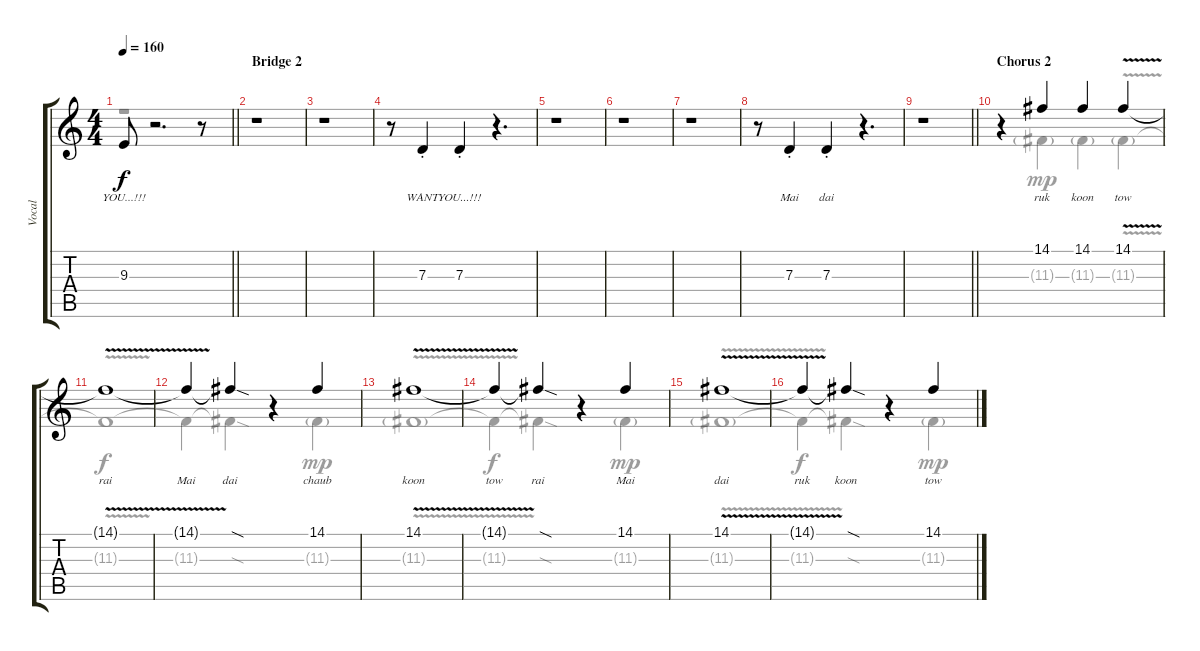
\track ("Vocal" "Vocal") {instrument oboe}
\staff {score tabs}
\tuning (E4 B3 G3 D3 A2 E2) {hide}
\voice
\ts (4 4)
\tempo 160
\clef g2
\barLineRight lightlight
\ks c
9.3{t}.8{lyrics (0 "YOU...!!!") lyrics (1 "") lyrics (2 "") lyrics (3 "") lyrics (4 "") dy f} r.2{d} r.8 |
\section ("" "Bridge 2")
r.1 |
r.1 |
r.8 7.3{st}.4{lyrics (0 "WANT") lyrics (1 "") lyrics (2 "") lyrics (3 "") lyrics (4 "")} 7.3{st}.4{lyrics (0 "YOU...!!!") lyrics (1 "") lyrics (2 "") lyrics (3 "") lyrics (4 "")} r.4{d} |
r.1 |
r.1 |
r.1 |
r.8 7.3{st}.4{lyrics (0 "Mai") lyrics (1 "") lyrics (2 "") lyrics (3 "") lyrics (4 "")} 7.3{st}.4{lyrics (0 "dai") lyrics (1 "") lyrics (2 "") lyrics (3 "") lyrics (4 "")} r.4{d} |
\barLineRight lightlight
r.1 |
\section ("" "Chorus 2")
r.4 14.1.4{lyrics (0 "ruk") lyrics (1 "") lyrics (2 "") lyrics (3 "") lyrics (4 "")} 14.1.4{lyrics (0 "koon") lyrics (1 "") lyrics (2 "") lyrics (3 "") lyrics (4 "")} 14.1{v}.4{lyrics (0 "tow") lyrics (1 "") lyrics (2 "") lyrics (3 "") lyrics (4 "")} |
14.1{v t}.1{lyrics (0 "rai") lyrics (1 "") lyrics (2 "") lyrics (3 "") lyrics (4 "")} |
14.1{t}.4{lyrics (0 "Mai") lyrics (1 "") lyrics (2 "") lyrics (3 "") lyrics (4 "")} 14.1{sod t}.4{lyrics (0 "dai") lyrics (1 "") lyrics (2 "") lyrics (3 "") lyrics (4 "")} r.4 14.1.4{lyrics (0 "chaub") lyrics (1 "") lyrics (2 "") lyrics (3 "") lyrics (4 "")} |
14.1{v}.1{lyrics (0 "koon") lyrics (1 "") lyrics (2 "") lyrics (3 "") lyrics (4 "")} |
14.1{t}.4{lyrics (0 "tow") lyrics (1 "") lyrics (2 "") lyrics (3 "") lyrics (4 "")} 14.1{sod t}.4{lyrics (0 "rai") lyrics (1 "") lyrics (2 "") lyrics (3 "") lyrics (4 "")} r.4 14.1.4{lyrics (0 "Mai") lyrics (1 "") lyrics (2 "") lyrics (3 "") lyrics (4 "")} |
14.1{v}.1{lyrics (0 "dai") lyrics (1 "") lyrics (2 "") lyrics (3 "") lyrics (4 "")} |
14.1{t}.4{lyrics (0 "ruk") lyrics (1 "") lyrics (2 "") lyrics (3 "") lyrics (4 "")} 14.1{sod t}.4{lyrics (0 "koon") lyrics (1 "") lyrics (2 "") lyrics (3 "") lyrics (4 "")} r.4 14.1.4{lyrics (0 "tow") lyrics (1 "") lyrics (2 "") lyrics (3 "") lyrics (4 "")}
\voice
\clef g2
\ottava regular
\simile none
\barLineRight lightlight
\ks c
r.1{dy mp} |
|
|
|
|
|
|
|
\barLineRight lightlight
|
r.4 11.3{g}.4 11.3{g}.4 11.3{v g}.4 |
11.3{t}.1{dy f} |
11.3{t}.4 11.3{sod t}.4 r.4 11.3{g}.4{dy mp} |
11.3{v g}.1 |
11.3{t}.4{dy f} 11.3{sod t}.4 r.4 11.3{g}.4{dy mp} |
11.3{v g}.1 |
11.3{t}.4{dy f} 11.3{sod t}.4 r.4 11.3{g}.4{dy mp}
